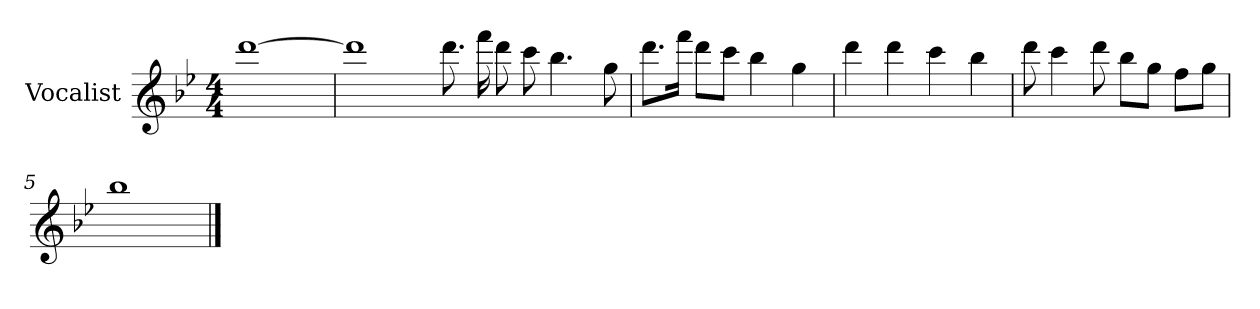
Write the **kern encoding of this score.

**kern
*part1
*staff1
*I"Vocalist
*k[b-e-]
*B-:
*M4/4
=
[1ddd
=1
1ddd]
8.ddd
16fff
8ddd
8ccc
4.bb-
8gg
=2
8.dddL
16fffJk
8dddL
8cccJ
4bb-
4gg
=3
4ddd
4ddd
4ccc
4bb-
=4
8ddd
4ccc
8ddd
8bb-L
8ggJ
8ffL
8ggJ
=5
1bb-
==
*-
